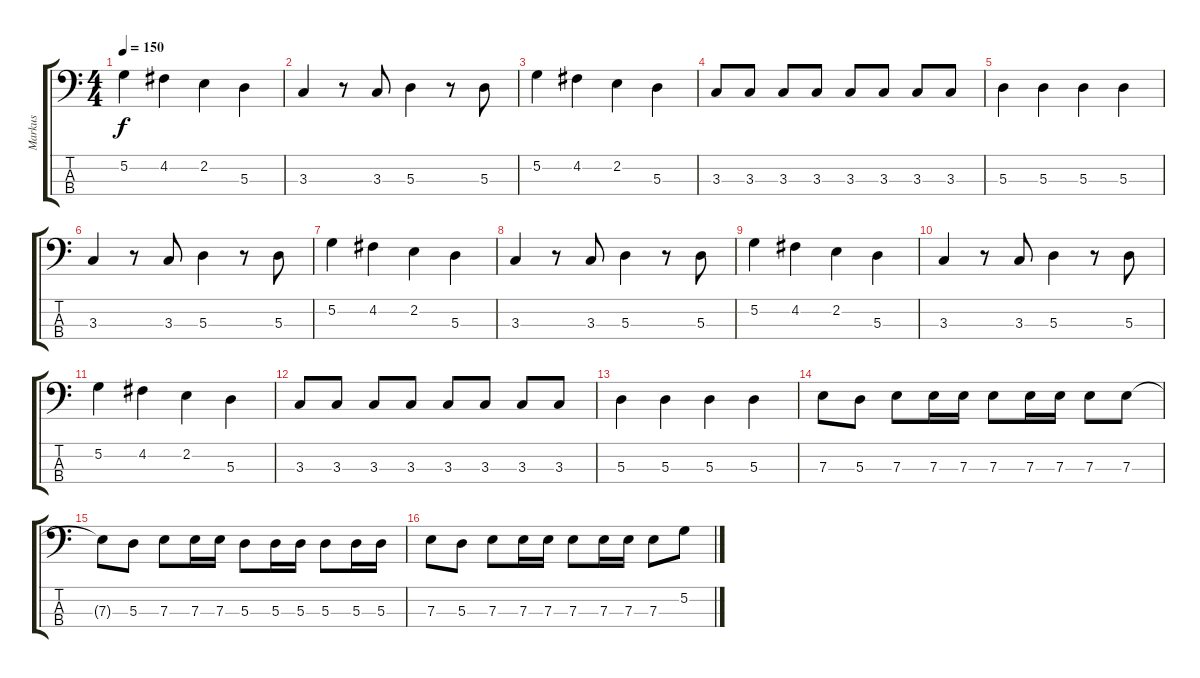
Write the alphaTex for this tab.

\track ("Markus" "Markus") {instrument electricbassfinger}
\staff {score tabs}
\tuning (G2 D2 A1 E1) {hide}
\ts (4 4)
\tempo 150
\clef f4
\ks c
5.2.4{dy f} 4.2.4 2.2.4 5.3.4 |
3.3.4 r.8 3.3.8 5.3.4 r.8 5.3.8 |
5.2.4 4.2.4 2.2.4 5.3.4 |
3.3.8 3.3.8 3.3.8 3.3.8 3.3.8 3.3.8 3.3.8 3.3.8 |
5.3.4 5.3.4 5.3.4 5.3.4 |
3.3.4 r.8 3.3.8 5.3.4 r.8 5.3.8 |
5.2.4 4.2.4 2.2.4 5.3.4 |
3.3.4 r.8 3.3.8 5.3.4 r.8 5.3.8 |
5.2.4 4.2.4 2.2.4 5.3.4 |
3.3.4 r.8 3.3.8 5.3.4 r.8 5.3.8 |
5.2.4 4.2.4 2.2.4 5.3.4 |
3.3.8 3.3.8 3.3.8 3.3.8 3.3.8 3.3.8 3.3.8 3.3.8 |
5.3.4 5.3.4 5.3.4 5.3.4 |
7.3.8 5.3.8 7.3.8 7.3.16 7.3.16 7.3.8 7.3.16 7.3.16 7.3.8 7.3.8 |
7.3{t}.8 5.3.8 7.3.8 7.3.16 7.3.16 5.3.8 5.3.16 5.3.16 5.3.8 5.3.16 5.3.16 |
7.3.8 5.3.8 7.3.8 7.3.16 7.3.16 7.3.8 7.3.16 7.3.16 7.3.8 5.2.8
